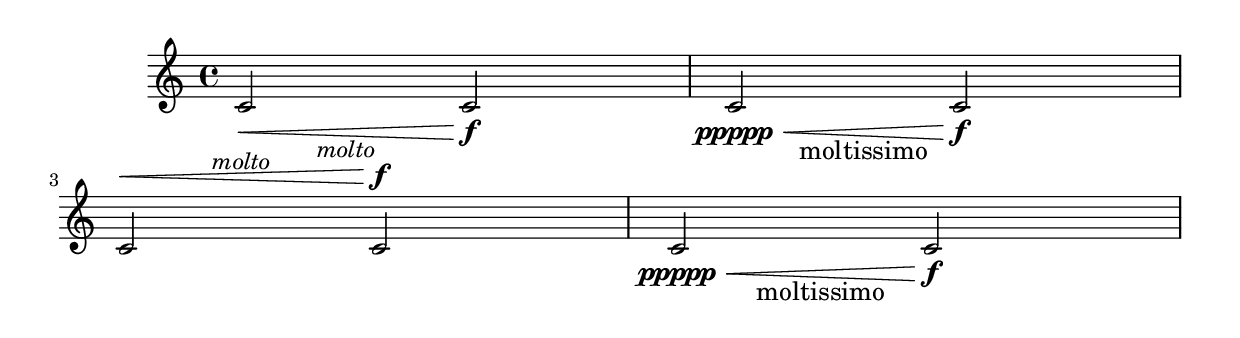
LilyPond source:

%% DO NOT EDIT this file manually; it is automatically
%% generated from LSR http://lsr.di.unimi.it
%% Make any changes in LSR itself, or in Documentation/snippets/new/ ,
%% and then run scripts/auxiliar/makelsr.py
%%
%% This file is in the public domain.
\version "2.18.0"

\header {
  lsrtags = "expressive-marks, really-cool, scheme-language, text"

  texidoc = "
This example provides a function to typeset a hairpin (de)crescendo
with some additional text below it, such as @qq{molto} or @qq{poco}.
The added text will change the direction according to the direction of
the hairpin. The Hairpin is aligned to DynamicText.

The example also illustrates how to modify the way an object is
normally printed, using some Scheme code.

"
  doctitle = "Center text below hairpin dynamics"
} % begin verbatim

hairpinWithCenteredText =
#(define-music-function (parser location text) (markup?)
  #{
    \once \override Voice.Hairpin.after-line-breaking =
      #(lambda (grob)
        (let* ((stencil (ly:hairpin::print grob))
               (par-y (ly:grob-parent grob Y))
               (dir (ly:grob-property par-y 'direction))
               (new-stencil (ly:stencil-aligned-to
                 (ly:stencil-combine-at-edge
                   (ly:stencil-aligned-to stencil X CENTER)
                   Y dir
                   (ly:stencil-aligned-to (grob-interpret-markup grob text) X CENTER))
                 X LEFT))
               (staff-space (ly:output-def-lookup (ly:grob-layout grob) 'staff-space))
               (staff-line-thickness
                 (ly:output-def-lookup (ly:grob-layout grob) 'line-thickness))
               (grob-name (lambda (x) (assq-ref (ly:grob-property x 'meta) 'name)))
               (par-x (ly:grob-parent grob X))
               (dyn-text (eq? (grob-name par-x) 'DynamicText ))
               (dyn-text-stencil-x-length
                 (if dyn-text
                   (interval-length
                     (ly:stencil-extent (ly:grob-property par-x 'stencil) X))
                   0))
               (x-shift
                 (if dyn-text
                   (-
                     (+ staff-space dyn-text-stencil-x-length)
                     (* 0.5 staff-line-thickness)) 0)))

        (ly:grob-set-property! grob 'Y-offset 0)
        (ly:grob-set-property! grob 'stencil
           (ly:stencil-translate-axis
            new-stencil
            x-shift X))))
  #})

hairpinMolto =
\hairpinWithCenteredText \markup { \italic molto }

hairpinMore =
\hairpinWithCenteredText \markup { \larger moltissimo }

\layout { ragged-right = ##f }

\relative c' {
  \hairpinMolto
  c2\< c\f
  \hairpinMore
  c2\ppppp\< c\f
  \break
  \hairpinMolto
  c2^\< c\f
  \hairpinMore
  c2\ppppp\< c\f
}
